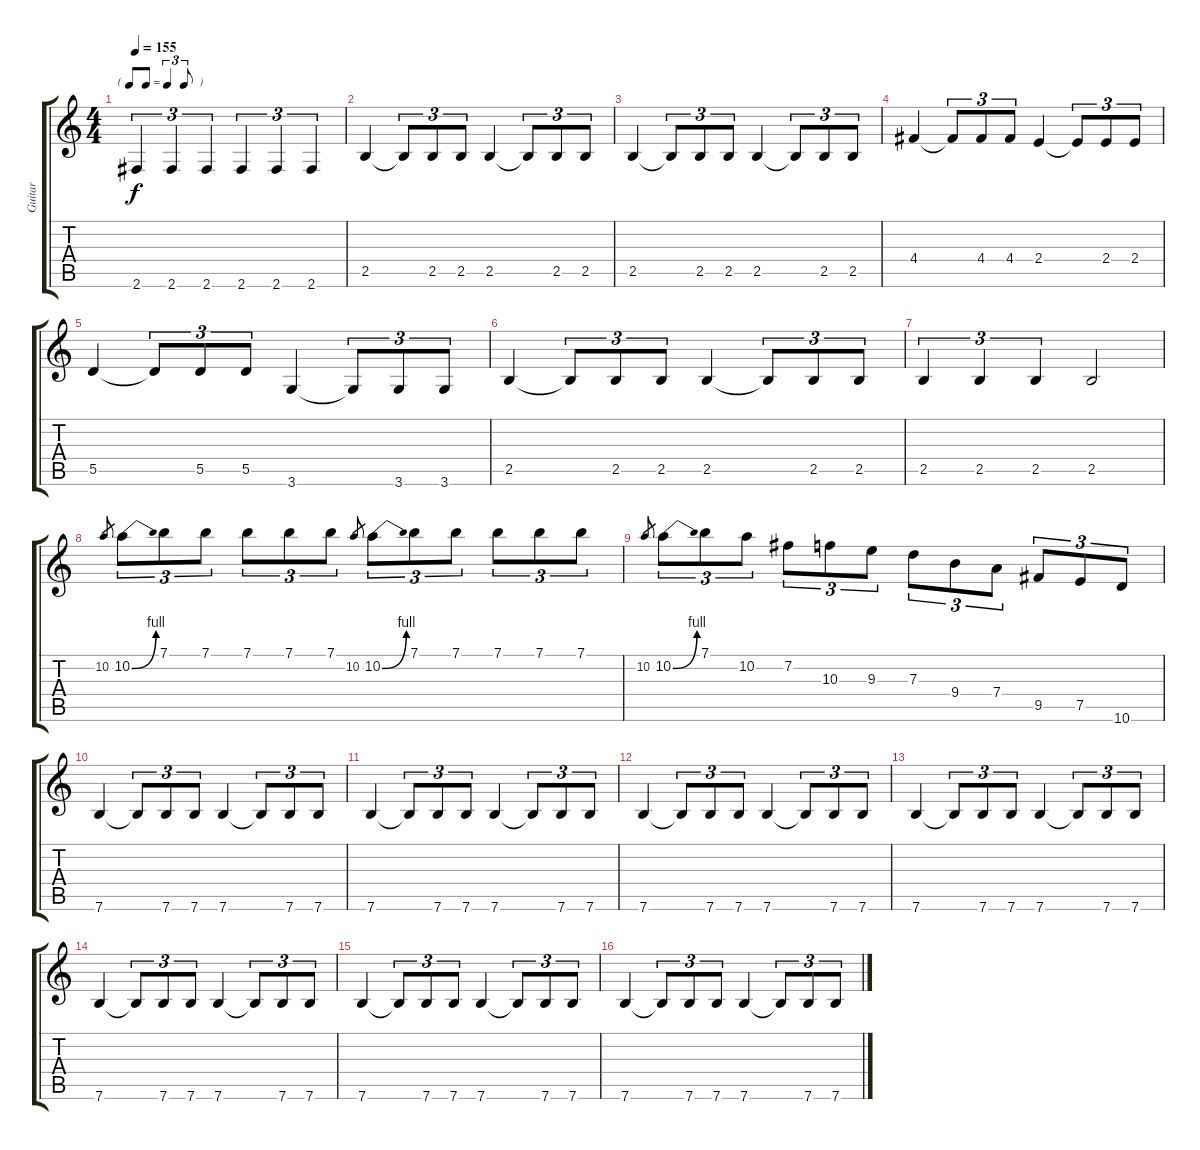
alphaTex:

\track ("Guitar" "Guitar") {instrument overdrivenguitar}
\staff {score tabs}
\tuning (E4 B3 G3 D3 A2 E2) {hide}
\ts (4 4)
\tf triplet8th
\tempo 155
\clef g2
\ks c
2.6.4{tu (3 2) dy f} 2.6.4{tu (3 2)} 2.6.4{tu (3 2)} 2.6.4{tu (3 2)} 2.6.4{tu (3 2)} 2.6.4{tu (3 2)} |
2.5.4 2.5{t}.8{tu (3 2)} 2.5.8{tu (3 2)} 2.5.8{tu (3 2)} 2.5.4 2.5{t}.8{tu (3 2)} 2.5.8{tu (3 2)} 2.5.8{tu (3 2)} |
2.5.4 2.5{t}.8{tu (3 2)} 2.5.8{tu (3 2)} 2.5.8{tu (3 2)} 2.5.4 2.5{t}.8{tu (3 2)} 2.5.8{tu (3 2)} 2.5.8{tu (3 2)} |
4.4.4 4.4{t}.8{tu (3 2)} 4.4.8{tu (3 2)} 4.4.8{tu (3 2)} 2.4.4 2.4{t}.8{tu (3 2)} 2.4.8{tu (3 2)} 2.4.8{tu (3 2)} |
5.5.4 5.5{t}.8{tu (3 2)} 5.5.8{tu (3 2)} 5.5.8{tu (3 2)} 3.6.4 3.6{t}.8{tu (3 2)} 3.6.8{tu (3 2)} 3.6.8{tu (3 2)} |
2.5.4 2.5{t}.8{tu (3 2)} 2.5.8{tu (3 2)} 2.5.8{tu (3 2)} 2.5.4 2.5{t}.8{tu (3 2)} 2.5.8{tu (3 2)} 2.5.8{tu (3 2)} |
2.5.4{tu (3 2)} 2.5.4{tu (3 2)} 2.5.4{tu (3 2)} 2.5.2 |
10.2.8{gr} 10.2{be (bend 0 0 60 4)}.8{tu (3 2)} 7.1.8{tu (3 2)} 7.1.8{tu (3 2)} 7.1.8{tu (3 2)} 7.1.8{tu (3 2)} 7.1.8{tu (3 2)} 10.2.8{gr} 10.2{be (bend 0 0 60 4)}.8{tu (3 2)} 7.1.8{tu (3 2)} 7.1.8{tu (3 2)} 7.1.8{tu (3 2)} 7.1.8{tu (3 2)} 7.1.8{tu (3 2)} |
10.2.8{gr} 10.2{be (bend 0 0 60 4)}.8{tu (3 2)} 7.1.8{tu (3 2)} 10.2.8{tu (3 2)} 7.2.8{tu (3 2)} 10.3.8{tu (3 2)} 9.3.8{tu (3 2)} 7.3.8{tu (3 2)} 9.4.8{tu (3 2)} 7.4.8{tu (3 2)} 9.5.8{tu (3 2)} 7.5.8{tu (3 2)} 10.6.8{tu (3 2)} |
7.6.4 7.6{t}.8{tu (3 2)} 7.6.8{tu (3 2)} 7.6.8{tu (3 2)} 7.6.4 7.6{t}.8{tu (3 2)} 7.6.8{tu (3 2)} 7.6.8{tu (3 2)} |
7.6.4 7.6{t}.8{tu (3 2)} 7.6.8{tu (3 2)} 7.6.8{tu (3 2)} 7.6.4 7.6{t}.8{tu (3 2)} 7.6.8{tu (3 2)} 7.6.8{tu (3 2)} |
7.6.4 7.6{t}.8{tu (3 2)} 7.6.8{tu (3 2)} 7.6.8{tu (3 2)} 7.6.4 7.6{t}.8{tu (3 2)} 7.6.8{tu (3 2)} 7.6.8{tu (3 2)} |
7.6.4 7.6{t}.8{tu (3 2)} 7.6.8{tu (3 2)} 7.6.8{tu (3 2)} 7.6.4 7.6{t}.8{tu (3 2)} 7.6.8{tu (3 2)} 7.6.8{tu (3 2)} |
7.6.4 7.6{t}.8{tu (3 2)} 7.6.8{tu (3 2)} 7.6.8{tu (3 2)} 7.6.4 7.6{t}.8{tu (3 2)} 7.6.8{tu (3 2)} 7.6.8{tu (3 2)} |
7.6.4 7.6{t}.8{tu (3 2)} 7.6.8{tu (3 2)} 7.6.8{tu (3 2)} 7.6.4 7.6{t}.8{tu (3 2)} 7.6.8{tu (3 2)} 7.6.8{tu (3 2)} |
7.6.4 7.6{t}.8{tu (3 2)} 7.6.8{tu (3 2)} 7.6.8{tu (3 2)} 7.6.4 7.6{t}.8{tu (3 2)} 7.6.8{tu (3 2)} 7.6.8{tu (3 2)}
